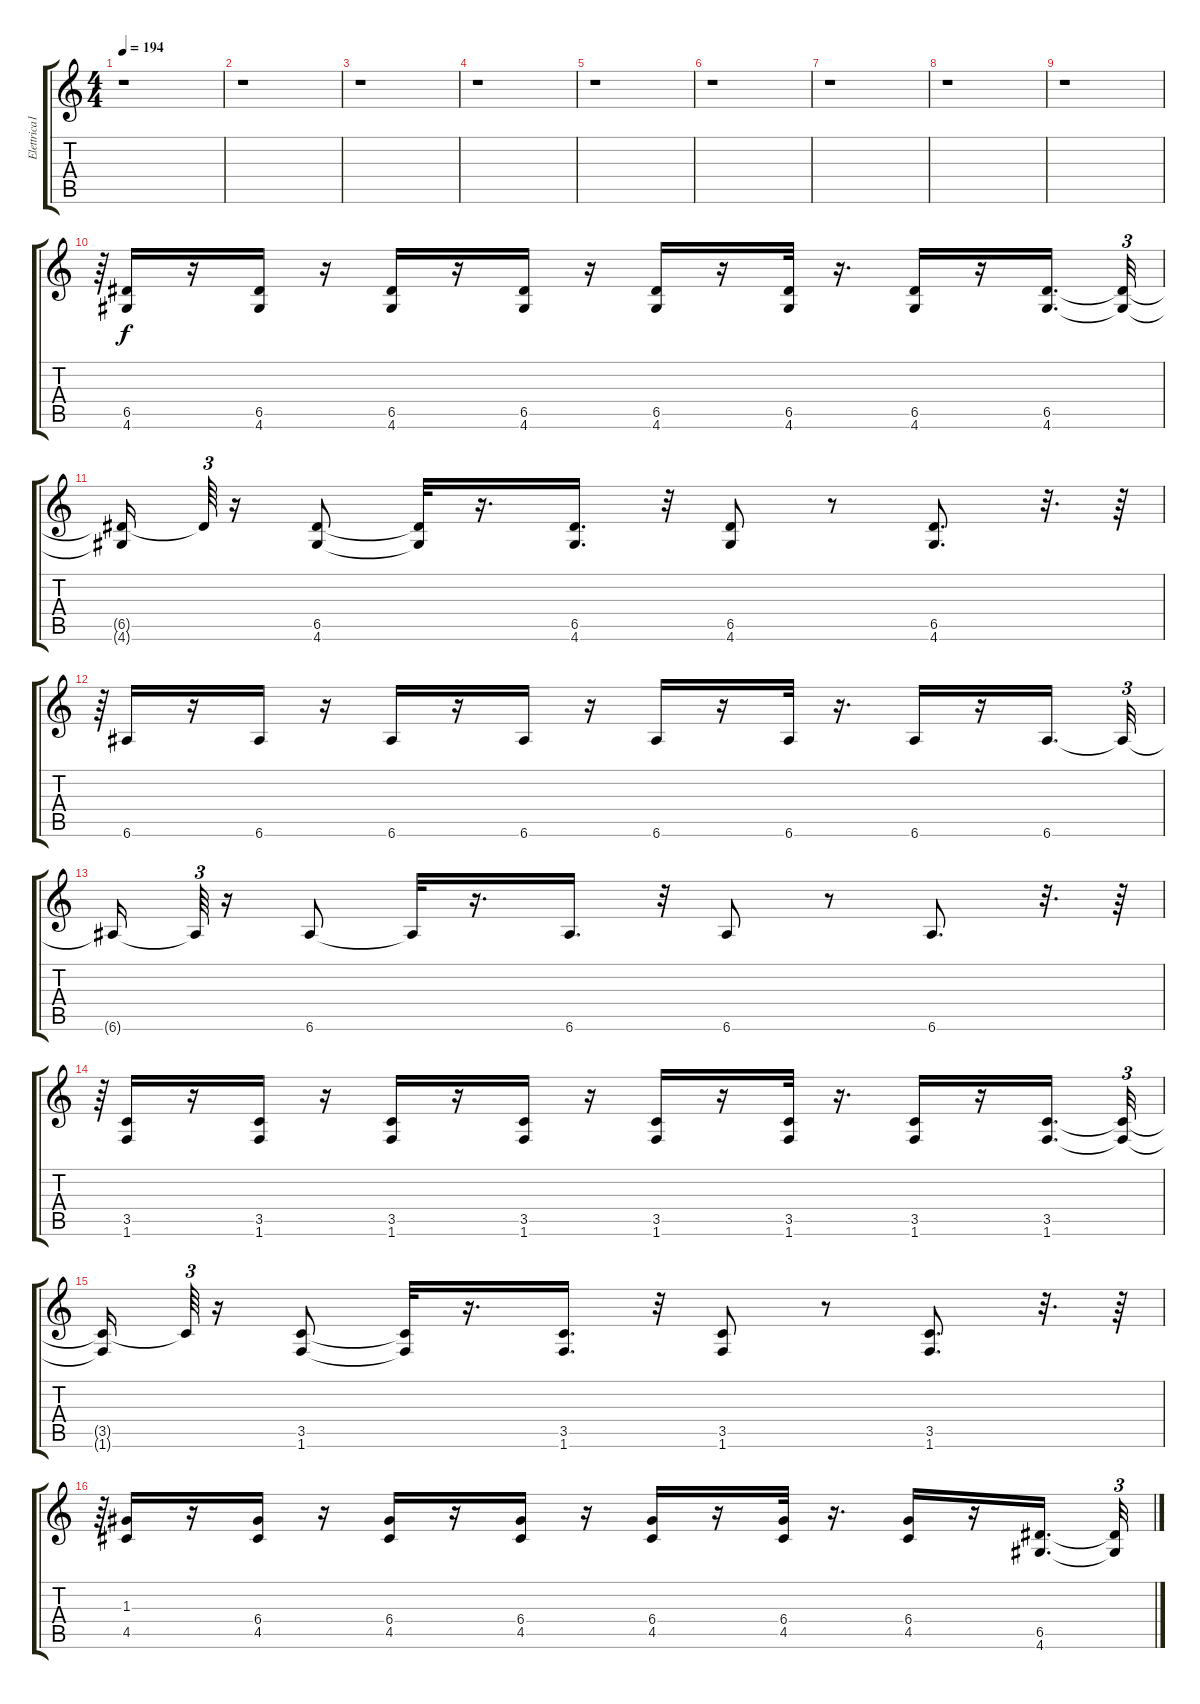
\track ("Elettrica1(Ka)" "Elettrica1") {instrument distortionguitar}
\staff {score tabs}
\tuning (E4 B3 G3 D3 A2 E2) {hide}
\ts (4 4)
\tempo 194
\clef g2
\ks c
r.1{dy f} |
r.1 |
r.1 |
r.1 |
r.1 |
r.1 |
r.1 |
r.1 |
r.1 |
r.64{tu (3 2)} (6.5 4.6).16 r.16 (6.5 4.6).16 r.16 (6.5 4.6).16 r.16 (6.5 4.6).16 r.16 (6.5 4.6).16 r.16 (6.5 4.6).32 r.16{d} (6.5 4.6).16 r.16 (6.5 4.6).16{d} (6.5{t} 4.6{t}).32{tu (3 2)} |
(6.5{t} 4.6{t}).16 6.5{t}.64{tu (3 2)} r.16 (6.5 4.6).8 (6.5{t} 4.6{t}).32 r.16{d} (6.5 4.6).16{d} r.32 (6.5 4.6).8 r.8 (6.5 4.6).8{d} r.32{d} r.64 |
r.64{tu (3 2)} 6.6.16 r.16 6.6.16 r.16 6.6.16 r.16 6.6.16 r.16 6.6.16 r.16 6.6.32 r.16{d} 6.6.16 r.16 6.6.16{d} 6.6{t}.32{tu (3 2)} |
6.6{t}.16 6.6{t}.64{tu (3 2)} r.16 6.6.8 6.6{t}.32 r.16{d} 6.6.16{d} r.32 6.6.8 r.8 6.6.8{d} r.32{d} r.64 |
r.64{tu (3 2)} (3.5 1.6).16 r.16 (3.5 1.6).16 r.16 (3.5 1.6).16 r.16 (3.5 1.6).16 r.16 (3.5 1.6).16 r.16 (3.5 1.6).32 r.16{d} (3.5 1.6).16 r.16 (3.5 1.6).16{d} (3.5{t} 1.6{t}).32{tu (3 2)} |
(3.5{t} 1.6{t}).16 3.5{t}.64{tu (3 2)} r.16 (3.5 1.6).8 (3.5{t} 1.6{t}).32 r.16{d} (3.5 1.6).16{d} r.32 (3.5 1.6).8 r.8 (3.5 1.6).8{d} r.32{d} r.64 |
r.64{tu (3 2)} (1.3 4.5).16 r.16 (6.4 4.5).16 r.16 (6.4 4.5).16 r.16 (6.4 4.5).16 r.16 (6.4 4.5).16 r.16 (6.4 4.5).32 r.16{d} (6.4 4.5).16 r.16 (6.5 4.6).16{d} (6.5{t} 4.6{t}).32{tu (3 2)}
